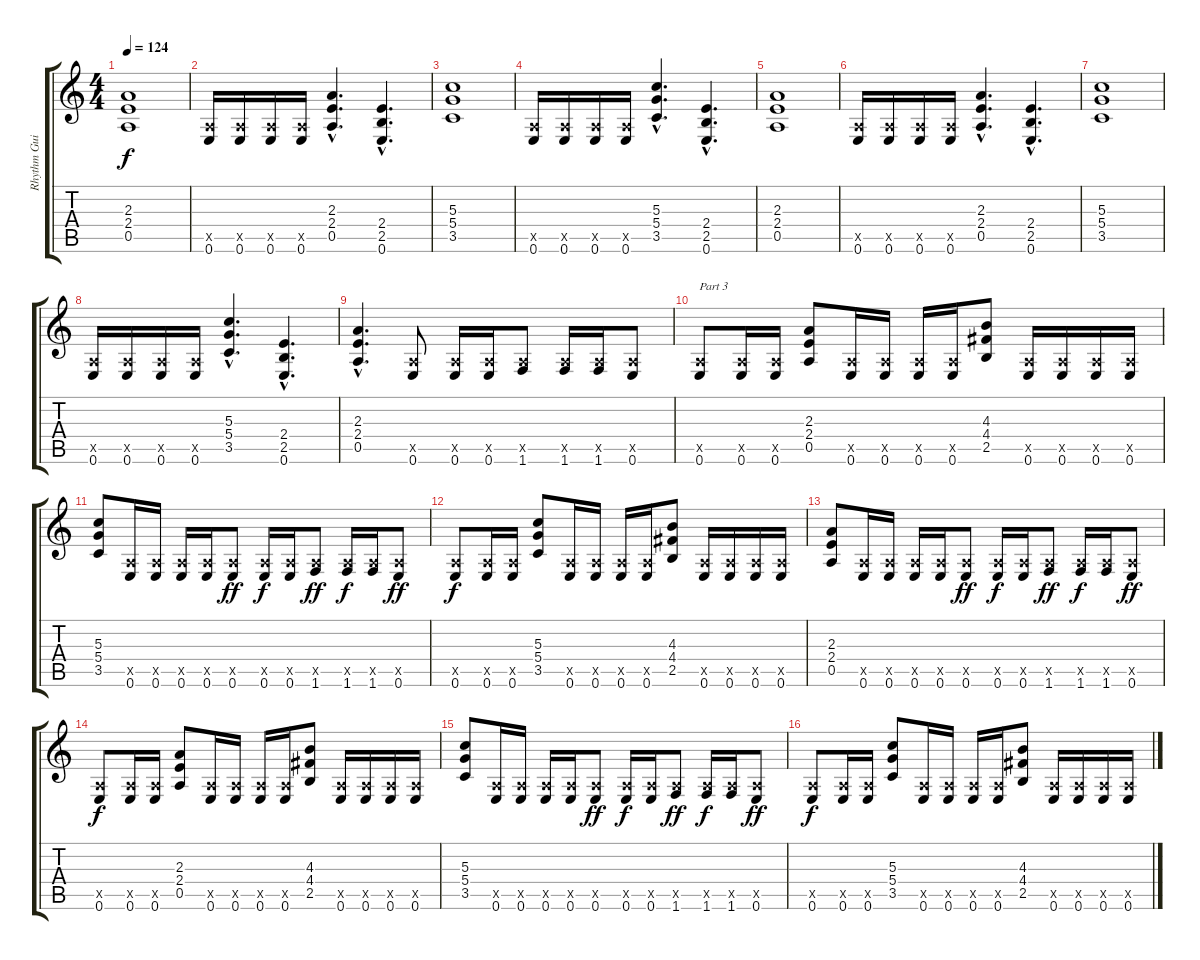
\track ("Rhythm Guitar 1" "Rhythm Gui") {instrument distortionguitar}
\staff {score tabs}
\tuning (E4 B3 G3 D3 A2 E2) {hide}
\ts (4 4)
\tempo 124
\clef g2
\ks c
(2.3 2.4 0.5).1{dy f} |
(0.5{x} 0.6).16 (0.5{x} 0.6).16 (0.5{x} 0.6).16 (0.5{x} 0.6).16 (2.3{hac} 2.4{hac} 0.5{hac}).4{d} (2.4{hac} 2.5{hac} 0.6{hac}).4{d} |
(5.3 5.4 3.5).1 |
(0.5{x} 0.6).16 (0.5{x} 0.6).16 (0.5{x} 0.6).16 (0.5{x} 0.6).16 (5.3{hac} 5.4{hac} 3.5{hac}).4{d} (2.4{hac} 2.5{hac} 0.6{hac}).4{d} |
(2.3 2.4 0.5).1 |
(0.5{x} 0.6).16 (0.5{x} 0.6).16 (0.5{x} 0.6).16 (0.5{x} 0.6).16 (2.3{hac} 2.4{hac} 0.5{hac}).4{d} (2.4{hac} 2.5{hac} 0.6{hac}).4{d} |
(5.3 5.4 3.5).1 |
(0.5{x} 0.6).16 (0.5{x} 0.6).16 (0.5{x} 0.6).16 (0.5{x} 0.6).16 (5.3{hac} 5.4{hac} 3.5{hac}).4{d} (2.4{hac} 2.5{hac} 0.6{hac}).4{d} |
(2.3{hac} 2.4{hac} 0.5{hac}).4{d} (0.5{x} 0.6).8 (0.5{x} 0.6).16 (0.5{x} 0.6).16 (0.5{x} 1.6).8 (0.5{x} 1.6).16 (0.5{x} 1.6).16 (0.5{x} 0.6).8 |
(0.5{x} 0.6).8{txt "Part 3"} (0.5{x} 0.6).16 (0.5{x} 0.6).16 (2.3 2.4 0.5).8 (0.5{x} 0.6).16 (0.5{x} 0.6).16 (0.5{x} 0.6).16 (0.5{x} 0.6).16 (4.3 4.4 2.5).8 (0.5{x} 0.6).16 (0.5{x} 0.6).16 (0.5{x} 0.6).16 (0.5{x} 0.6).16 |
(5.3 5.4 3.5).8 (0.5{x} 0.6).16 (0.5{x} 0.6).16 (0.5{x} 0.6).16 (0.5{x} 0.6).16 (0.5{x} 0.6).8{dy ff} (0.5{x} 0.6).16{dy f} (0.5{x} 0.6).16 (0.5{x} 1.6).8{dy ff} (0.5{x} 1.6).16{dy f} (0.5{x} 1.6).16 (0.5{x} 0.6).8{dy ff} |
(0.5{x} 0.6).8{dy f} (0.5{x} 0.6).16 (0.5{x} 0.6).16 (5.3 5.4 3.5).8 (0.5{x} 0.6).16 (0.5{x} 0.6).16 (0.5{x} 0.6).16 (0.5{x} 0.6).16 (4.3 4.4 2.5).8 (0.5{x} 0.6).16 (0.5{x} 0.6).16 (0.5{x} 0.6).16 (0.5{x} 0.6).16 |
(2.3 2.4 0.5).8 (0.5{x} 0.6).16 (0.5{x} 0.6).16 (0.5{x} 0.6).16 (0.5{x} 0.6).16 (0.5{x} 0.6).8{dy ff} (0.5{x} 0.6).16{dy f} (0.5{x} 0.6).16 (0.5{x} 1.6).8{dy ff} (0.5{x} 1.6).16{dy f} (0.5{x} 1.6).16 (0.5{x} 0.6).8{dy ff} |
(0.5{x} 0.6).8{dy f} (0.5{x} 0.6).16 (0.5{x} 0.6).16 (2.3 2.4 0.5).8 (0.5{x} 0.6).16 (0.5{x} 0.6).16 (0.5{x} 0.6).16 (0.5{x} 0.6).16 (4.3 4.4 2.5).8 (0.5{x} 0.6).16 (0.5{x} 0.6).16 (0.5{x} 0.6).16 (0.5{x} 0.6).16 |
(5.3 5.4 3.5).8 (0.5{x} 0.6).16 (0.5{x} 0.6).16 (0.5{x} 0.6).16 (0.5{x} 0.6).16 (0.5{x} 0.6).8{dy ff} (0.5{x} 0.6).16{dy f} (0.5{x} 0.6).16 (0.5{x} 1.6).8{dy ff} (0.5{x} 1.6).16{dy f} (0.5{x} 1.6).16 (0.5{x} 0.6).8{dy ff} |
(0.5{x} 0.6).8{dy f} (0.5{x} 0.6).16 (0.5{x} 0.6).16 (5.3 5.4 3.5).8 (0.5{x} 0.6).16 (0.5{x} 0.6).16 (0.5{x} 0.6).16 (0.5{x} 0.6).16 (4.3 4.4 2.5).8 (0.5{x} 0.6).16 (0.5{x} 0.6).16 (0.5{x} 0.6).16 (0.5{x} 0.6).16
